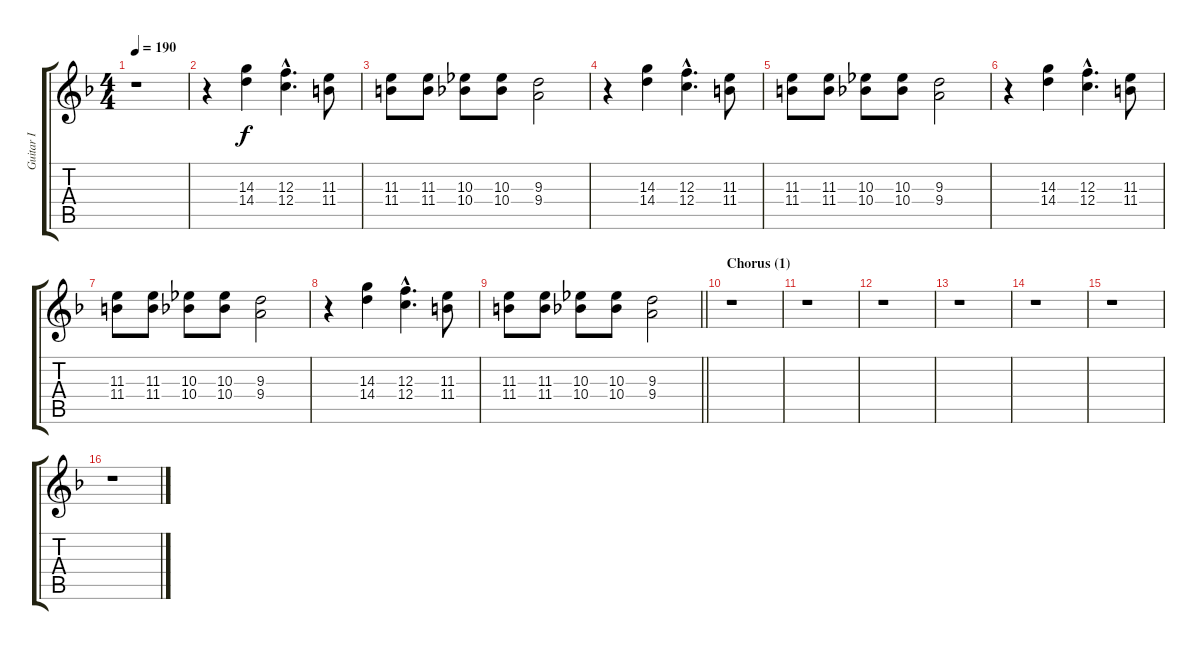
\track ("Guitar I" "Guitar I") {instrument distortionguitar}
\staff {score tabs}
\tuning (D4 A3 F3 C3 G2 D2) {hide}
\ts (4 4)
\tempo 190
\clef g2
\ks dminor
r.1{dy f} |
r.4 (14.3 14.4).4 (12.3{hac} 12.4{hac}).4{d} (11.3 11.4).8 |
(11.3 11.4).8 (11.3 11.4).8 (10.3 10.4).8 (10.3 10.4).8 (9.3 9.4).2 |
r.4 (14.3 14.4).4 (12.3{hac} 12.4{hac}).4{d} (11.3 11.4).8 |
(11.3 11.4).8 (11.3 11.4).8 (10.3 10.4).8 (10.3 10.4).8 (9.3 9.4).2 |
r.4 (14.3 14.4).4 (12.3{hac} 12.4{hac}).4{d} (11.3 11.4).8 |
(11.3 11.4).8 (11.3 11.4).8 (10.3 10.4).8 (10.3 10.4).8 (9.3 9.4).2 |
r.4 (14.3 14.4).4 (12.3{hac} 12.4{hac}).4{d} (11.3 11.4).8 |
\barLineRight lightlight
(11.3 11.4).8 (11.3 11.4).8 (10.3 10.4).8 (10.3 10.4).8 (9.3 9.4).2 |
\section ("" "Chorus (1)")
r.1 |
r.1 |
r.1 |
r.1 |
r.1 |
r.1 |
r.1
